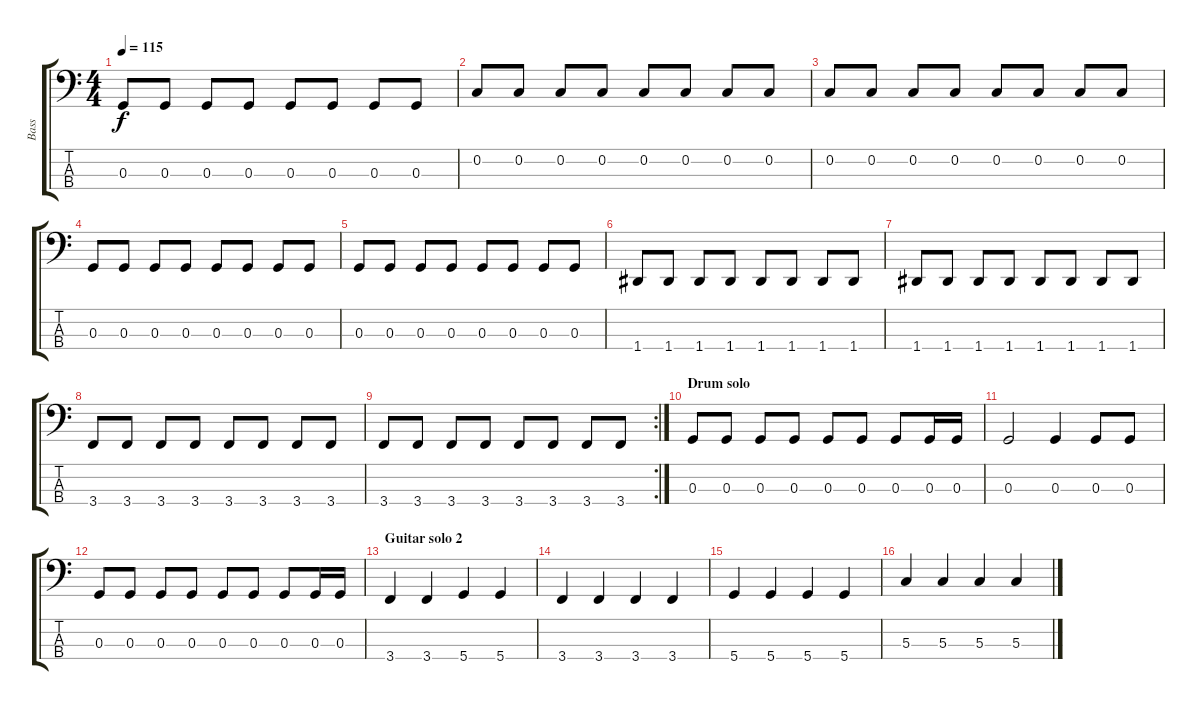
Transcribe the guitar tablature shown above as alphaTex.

\track ("Bass" "Bass") {instrument electricbasspick}
\staff {score tabs}
\tuning (F2 C2 G1 D1) {hide}
\ts (4 4)
\tempo 115
\clef f4
\ks c
0.3.8{dy f} 0.3.8 0.3.8 0.3.8 0.3.8 0.3.8 0.3.8 0.3.8 |
0.2.8 0.2.8 0.2.8 0.2.8 0.2.8 0.2.8 0.2.8 0.2.8 |
0.2.8 0.2.8 0.2.8 0.2.8 0.2.8 0.2.8 0.2.8 0.2.8 |
0.3.8 0.3.8 0.3.8 0.3.8 0.3.8 0.3.8 0.3.8 0.3.8 |
0.3.8 0.3.8 0.3.8 0.3.8 0.3.8 0.3.8 0.3.8 0.3.8 |
1.4.8 1.4.8 1.4.8 1.4.8 1.4.8 1.4.8 1.4.8 1.4.8 |
1.4.8 1.4.8 1.4.8 1.4.8 1.4.8 1.4.8 1.4.8 1.4.8 |
3.4.8 3.4.8 3.4.8 3.4.8 3.4.8 3.4.8 3.4.8 3.4.8 |
\rc 2
3.4.8 3.4.8 3.4.8 3.4.8 3.4.8 3.4.8 3.4.8 3.4.8 |
\section ("" "Drum solo")
0.3.8 0.3.8 0.3.8 0.3.8 0.3.8 0.3.8 0.3.8 0.3.16 0.3.16 |
0.3.2 0.3.4 0.3.8 0.3.8 |
0.3.8 0.3.8 0.3.8 0.3.8 0.3.8 0.3.8 0.3.8 0.3.16 0.3.16 |
\section ("" "Guitar solo 2")
3.4.4 3.4.4 5.4.4 5.4.4 |
3.4.4 3.4.4 3.4.4 3.4.4 |
5.4.4 5.4.4 5.4.4 5.4.4 |
5.3.4 5.3.4 5.3.4 5.3.4
